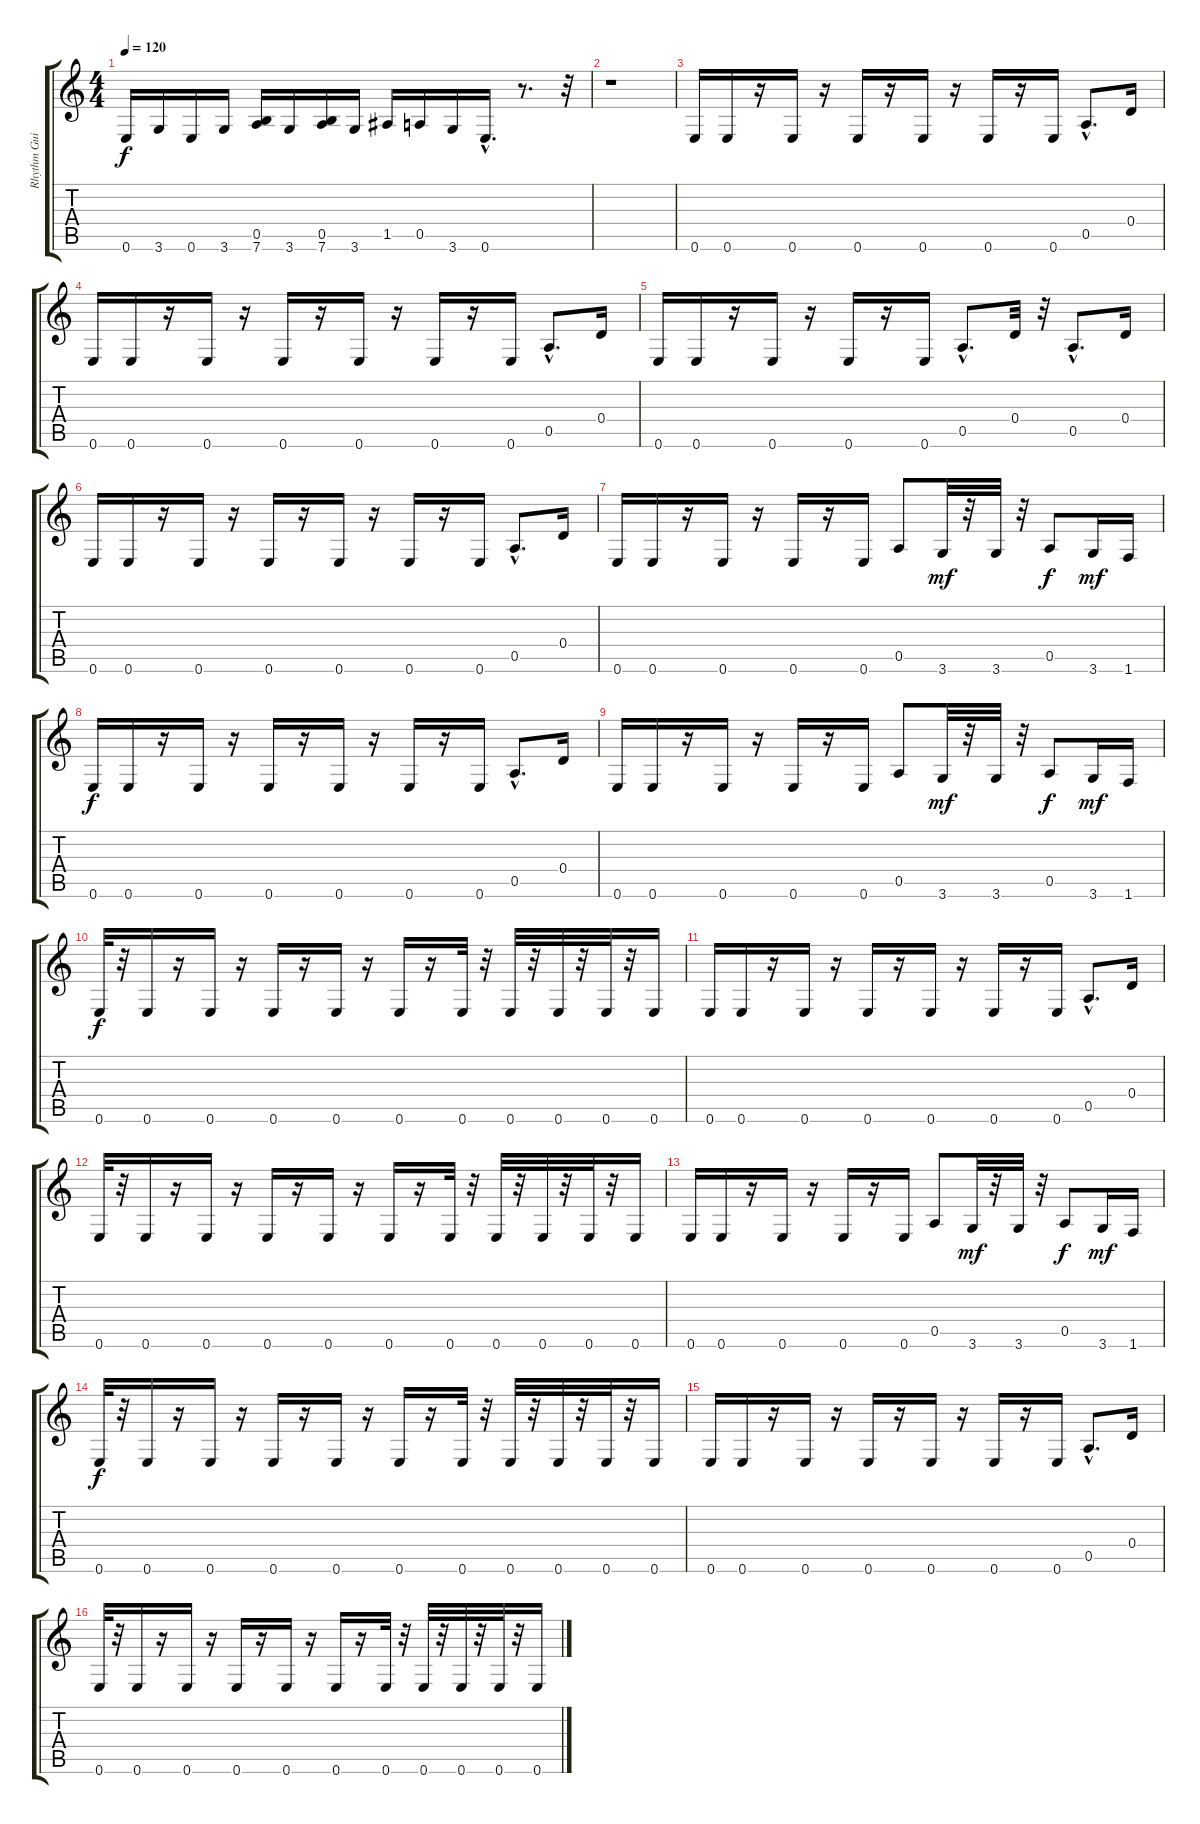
\track ("Rhythm Guitar" "Rhythm Gui") {instrument distortionguitar}
\staff {score tabs}
\tuning (E4 B3 G3 D3 A2 E2) {hide}
\ts (4 4)
\tempo 120
\clef g2
\ks c
0.6.16{dy f} 3.6.16 0.6.16 3.6.16 (0.5 7.6).16 3.6.16 (0.5 7.6).16 3.6.16 1.5.16 0.5.16 3.6.16 0.6{hac}.16{d} r.8{d} r.32 |
r.1 |
0.6.16{balance 12} 0.6.16 r.16 0.6.16 r.16 0.6.16 r.16 0.6.16 r.16 0.6.16 r.16 0.6.16 0.5{hac}.8{d} 0.4.16 |
0.6.16 0.6.16 r.16 0.6.16 r.16 0.6.16 r.16 0.6.16 r.16 0.6.16 r.16 0.6.16 0.5{hac}.8{d} 0.4.16 |
0.6.16 0.6.16 r.16 0.6.16 r.16 0.6.16 r.16 0.6.16 0.5{hac}.8{d} 0.4.32 r.32 0.5{hac}.8{d} 0.4.16 |
0.6.16 0.6.16 r.16 0.6.16 r.16 0.6.16 r.16 0.6.16 r.16 0.6.16 r.16 0.6.16 0.5{hac}.8{d} 0.4.16 |
0.6.16 0.6.16 r.16 0.6.16 r.16 0.6.16 r.16 0.6.16 0.5.8 3.6.32{dy mf} r.32 3.6.32 r.32 0.5.8{dy f} 3.6.16{dy mf} 1.6.16 |
0.6.16{dy f} 0.6.16 r.16 0.6.16 r.16 0.6.16 r.16 0.6.16 r.16 0.6.16 r.16 0.6.16 0.5{hac}.8{d} 0.4.16 |
0.6.16 0.6.16 r.16 0.6.16 r.16 0.6.16 r.16 0.6.16 0.5.8 3.6.32{dy mf} r.32 3.6.32 r.32 0.5.8{dy f} 3.6.16{dy mf} 1.6.16 |
0.6.32{dy f} r.32 0.6.16 r.16 0.6.16 r.16 0.6.16 r.16 0.6.16 r.16 0.6.16 r.16 0.6.32 r.32 0.6.32 r.32 0.6.32 r.32 0.6.32 r.32 0.6.16 |
0.6.16 0.6.16 r.16 0.6.16 r.16 0.6.16 r.16 0.6.16 r.16 0.6.16 r.16 0.6.16 0.5{hac}.8{d} 0.4.16 |
0.6.32 r.32 0.6.16 r.16 0.6.16 r.16 0.6.16 r.16 0.6.16 r.16 0.6.16 r.16 0.6.32 r.32 0.6.32 r.32 0.6.32 r.32 0.6.32 r.32 0.6.16 |
0.6.16 0.6.16 r.16 0.6.16 r.16 0.6.16 r.16 0.6.16 0.5.8 3.6.32{dy mf} r.32 3.6.32 r.32 0.5.8{dy f} 3.6.16{dy mf} 1.6.16 |
0.6.32{dy f} r.32 0.6.16 r.16 0.6.16 r.16 0.6.16 r.16 0.6.16 r.16 0.6.16 r.16 0.6.32 r.32 0.6.32 r.32 0.6.32 r.32 0.6.32 r.32 0.6.16 |
0.6.16 0.6.16 r.16 0.6.16 r.16 0.6.16 r.16 0.6.16 r.16 0.6.16 r.16 0.6.16 0.5{hac}.8{d} 0.4.16 |
0.6.32 r.32 0.6.16 r.16 0.6.16 r.16 0.6.16 r.16 0.6.16 r.16 0.6.16 r.16 0.6.32 r.32 0.6.32 r.32 0.6.32 r.32 0.6.32 r.32 0.6.16
